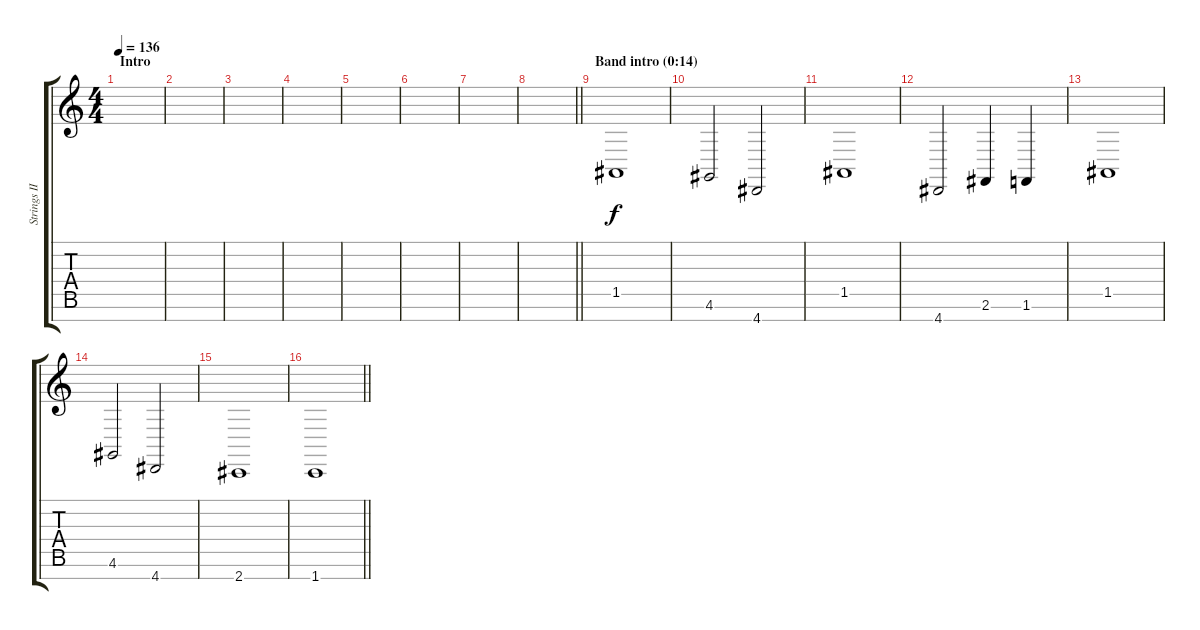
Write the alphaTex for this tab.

\track ("Strings II" "Strings II") {instrument stringensemble1}
\staff {score tabs}
\tuning (E4 B3 G3 D3 A2 E2 B1) {hide}
\ts (4 4)
\section ("" "Intro")
\tempo 136
\clef g2
\ks c
|
|
|
|
|
|
|
\barLineRight lightlight
|
\section ("" "Band intro (0:14)")
1.5.1 |
4.6.2 4.7.2 |
1.5.1 |
4.7.2 2.6.4 1.6.4 |
1.5.1 |
4.6.2 4.7.2 |
2.7.1 |
\barLineRight lightlight
1.7.1
